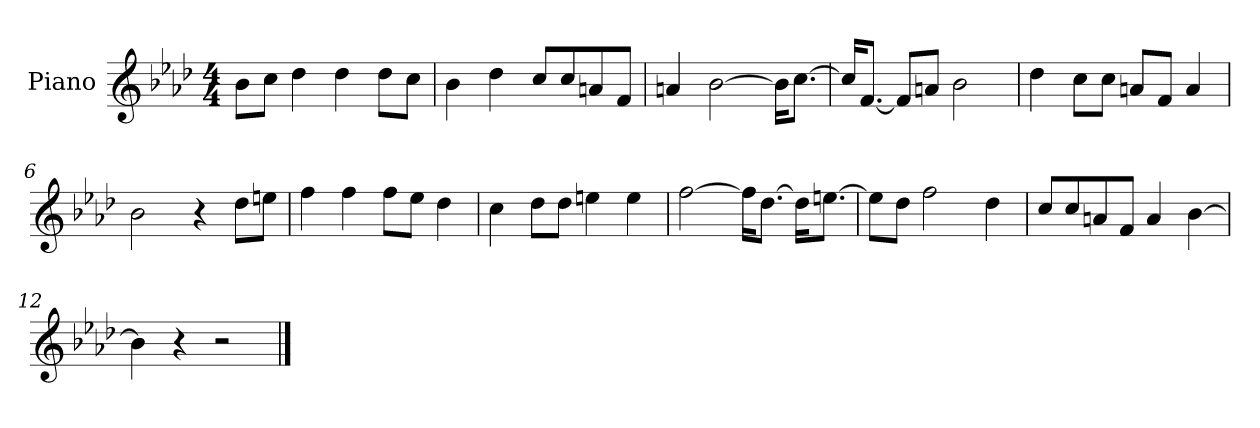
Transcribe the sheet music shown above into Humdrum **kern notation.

**kern
*part1
*staff1
*I"Piano
*I'P-no
*clefG2
*k[b-e-a-d-]
*M4/4
*MM90
=1
8b-\L
8cc\J
4dd-\
4dd-\
8dd-\L
8cc\J
=2
4b-\
4dd-\
8cc/L
8cc/
8an/
8f/J
=3
4an/
[2b-\
16b-\KL]
[8.cc\J
=4
16cc/KL]
[8.f/J
8f/L]
8an/J
2b-\
=5
4dd-\
8cc\L
8cc\J
8an/L
8f/J
4a/
=6
2b-\
4r
8dd-\L
8een\J
!!LO:LB:g=z
=7
4ff\
4ff\
8ff\L
8ee-\J
4dd-\
=8
4cc\
8dd-\L
8dd-\J
4een\
4ee\
=9
[2ff\
16ff\KL]
[8.dd-\J
16dd-\KL]
[8.een\J
=10
8ee\L]
8dd-\J
2ff\
4dd-\
=11
8cc/L
8cc/
8an/
8f/J
4a/
[4b-\
=12
4b-\]
4r
2r
==
*-
